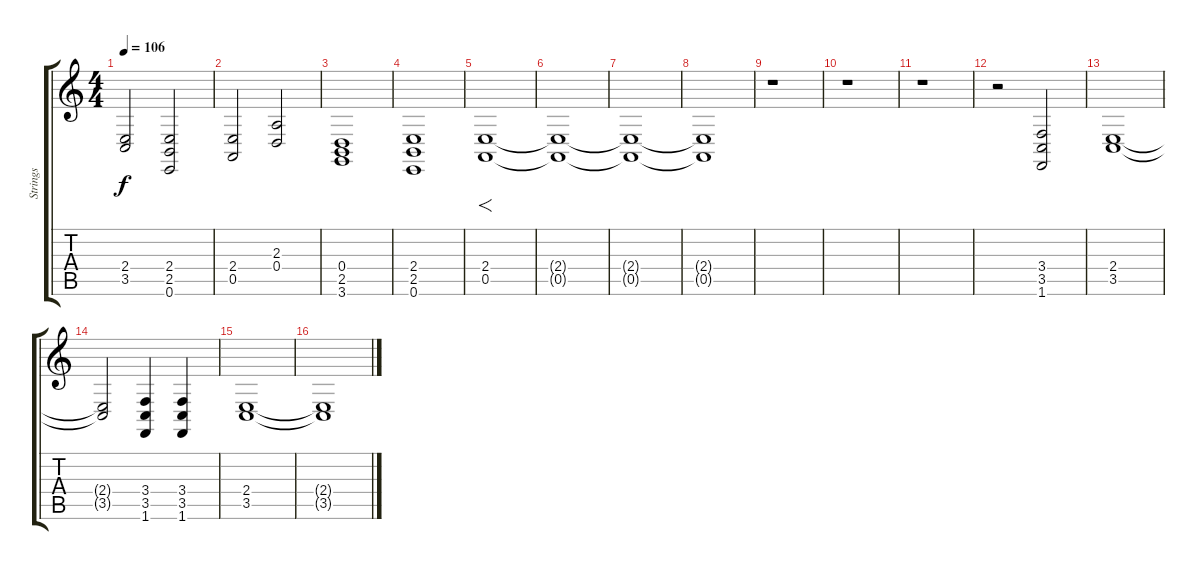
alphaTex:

\track ("Strings" "Strings") {instrument stringensemble2}
\staff {score tabs}
\tuning (E4 B3 G3 D3 A2 E2) {hide}
\ts (4 4)
\tempo 106
\clef g2
\ks c
(2.4 3.5).2{dy f} (2.4 2.5 0.6).2 |
(2.4 0.5).2 (2.3 0.4).2 |
(0.4 2.5 3.6).1 |
(2.4 2.5 0.6).1 |
(2.4 0.5).1{f} |
(2.4{t} 0.5{t}).1 |
(2.4{t} 0.5{t}).1 |
(2.4{t} 0.5{t}).1{volume 7} |
r.1 |
r.1 |
r.1 |
r.2 (3.4 3.5 1.6).2{volume 10} |
(2.4 3.5).1 |
(2.4{t} 3.5{t}).2{volume 8} (3.4 3.5 1.6).4{volume 10} (3.4 3.5 1.6).4 |
(2.4 3.5).1{volume 4} |
(2.4{t} 3.5{t}).1
